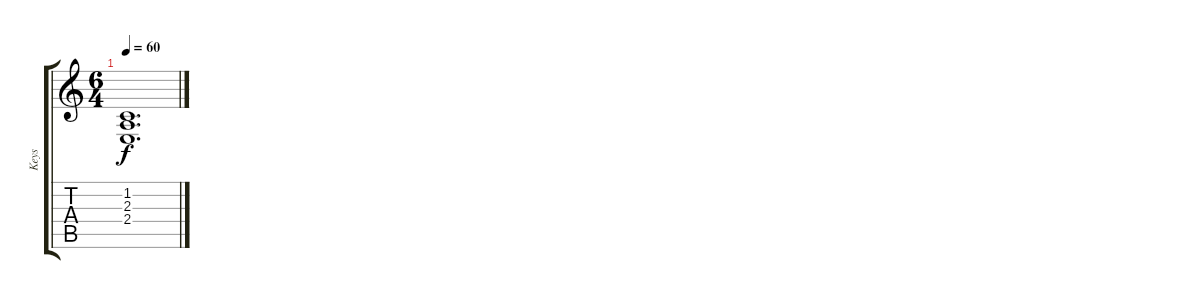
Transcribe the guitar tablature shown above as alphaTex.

\track ("Keys" "Keys") {instrument churchorgan}
\staff {score tabs}
\tuning (E4 B3 G3 D3 A2 E2) {hide}
\ts (6 4)
\tempo 60
\clef g2
\ks c
(1.2 2.3 2.4).1{d dy f}
